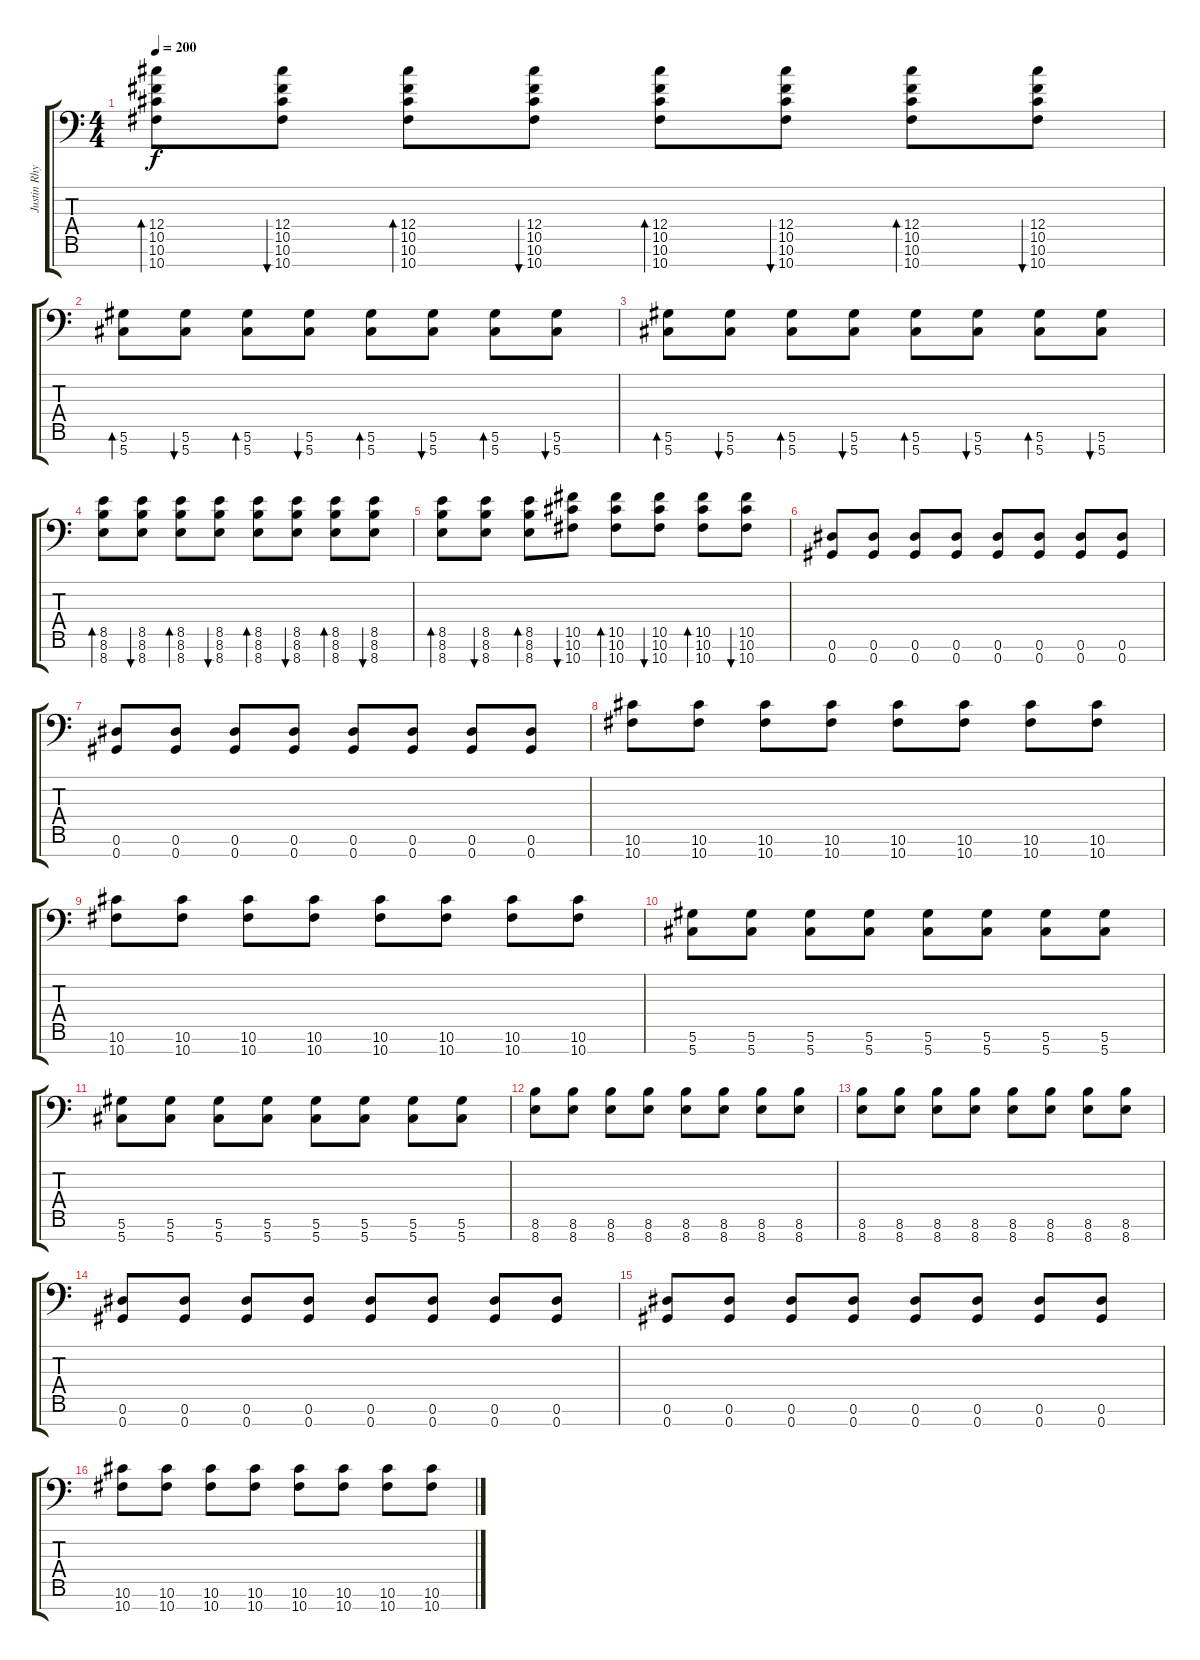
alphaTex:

\track ("Justin Rhythm" "Justin Rhy") {instrument distortionguitar}
\staff {score tabs}
\tuning (Eb4 Bb3 Gb3 Db3 Ab2 Eb2 Ab1) {hide}
\ts (4 4)
\tempo 200
\clef f4
\ks c
(12.4 10.5 10.6 10.7).8{bd 60 dy f} (12.4 10.5 10.6 10.7).8{bu 60} (12.4 10.5 10.6 10.7).8{bd 60} (12.4 10.5 10.6 10.7).8{bu 60} (12.4 10.5 10.6 10.7).8{bd 60} (12.4 10.5 10.6 10.7).8{bu 60} (12.4 10.5 10.6 10.7).8{bd 60} (12.4 10.5 10.6 10.7).8{bu 60} |
(5.6 5.7).8{bd 60 volume 16} (5.6 5.7).8{bu 60} (5.6 5.7).8{bd 60} (5.6 5.7).8{bu 60} (5.6 5.7).8{bd 60} (5.6 5.7).8{bu 60} (5.6 5.7).8{bd 60} (5.6 5.7).8{bu 60} |
(5.6 5.7).8{bd 60} (5.6 5.7).8{bu 60} (5.6 5.7).8{bd 60} (5.6 5.7).8{bu 60} (5.6 5.7).8{bd 60} (5.6 5.7).8{bu 60} (5.6 5.7).8{bd 60} (5.6 5.7).8{bu 60} |
(8.5 8.6 8.7).8{bd 60 volume 13} (8.5 8.6 8.7).8{bu 60} (8.5 8.6 8.7).8{bd 60} (8.5 8.6 8.7).8{bu 60} (8.5 8.6 8.7).8{bd 60} (8.5 8.6 8.7).8{bu 60} (8.5 8.6 8.7).8{bd 60} (8.5 8.6 8.7).8{bu 60} |
(8.5 8.6 8.7).8{bd 60} (8.5 8.6 8.7).8{bu 60} (8.5 8.6 8.7).8{bd 60} (10.5 10.6 10.7).8{bu 60} (10.5 10.6 10.7).8{bd 60} (10.5 10.6 10.7).8{bu 60} (10.5 10.6 10.7).8{bd 60} (10.5 10.6 10.7).8{bu 60} |
(0.6 0.7).8 (0.6 0.7).8 (0.6 0.7).8 (0.6 0.7).8 (0.6 0.7).8 (0.6 0.7).8 (0.6 0.7).8 (0.6 0.7).8 |
(0.6 0.7).8 (0.6 0.7).8 (0.6 0.7).8 (0.6 0.7).8 (0.6 0.7).8 (0.6 0.7).8 (0.6 0.7).8 (0.6 0.7).8 |
(10.6 10.7).8 (10.6 10.7).8 (10.6 10.7).8 (10.6 10.7).8 (10.6 10.7).8 (10.6 10.7).8 (10.6 10.7).8 (10.6 10.7).8 |
(10.6 10.7).8 (10.6 10.7).8 (10.6 10.7).8 (10.6 10.7).8 (10.6 10.7).8 (10.6 10.7).8 (10.6 10.7).8 (10.6 10.7).8 |
(5.6 5.7).8 (5.6 5.7).8 (5.6 5.7).8 (5.6 5.7).8 (5.6 5.7).8 (5.6 5.7).8 (5.6 5.7).8 (5.6 5.7).8 |
(5.6 5.7).8 (5.6 5.7).8 (5.6 5.7).8 (5.6 5.7).8 (5.6 5.7).8 (5.6 5.7).8 (5.6 5.7).8 (5.6 5.7).8 |
(8.6 8.7).8 (8.6 8.7).8 (8.6 8.7).8 (8.6 8.7).8 (8.6 8.7).8 (8.6 8.7).8 (8.6 8.7).8 (8.6 8.7).8 |
(8.6 8.7).8 (8.6 8.7).8 (8.6 8.7).8 (8.6 8.7).8 (8.6 8.7).8 (8.6 8.7).8 (8.6 8.7).8 (8.6 8.7).8 |
(0.6 0.7).8 (0.6 0.7).8 (0.6 0.7).8 (0.6 0.7).8 (0.6 0.7).8 (0.6 0.7).8 (0.6 0.7).8 (0.6 0.7).8 |
(0.6 0.7).8 (0.6 0.7).8 (0.6 0.7).8 (0.6 0.7).8 (0.6 0.7).8 (0.6 0.7).8 (0.6 0.7).8 (0.6 0.7).8 |
(10.6 10.7).8 (10.6 10.7).8 (10.6 10.7).8 (10.6 10.7).8 (10.6 10.7).8 (10.6 10.7).8 (10.6 10.7).8 (10.6 10.7).8
